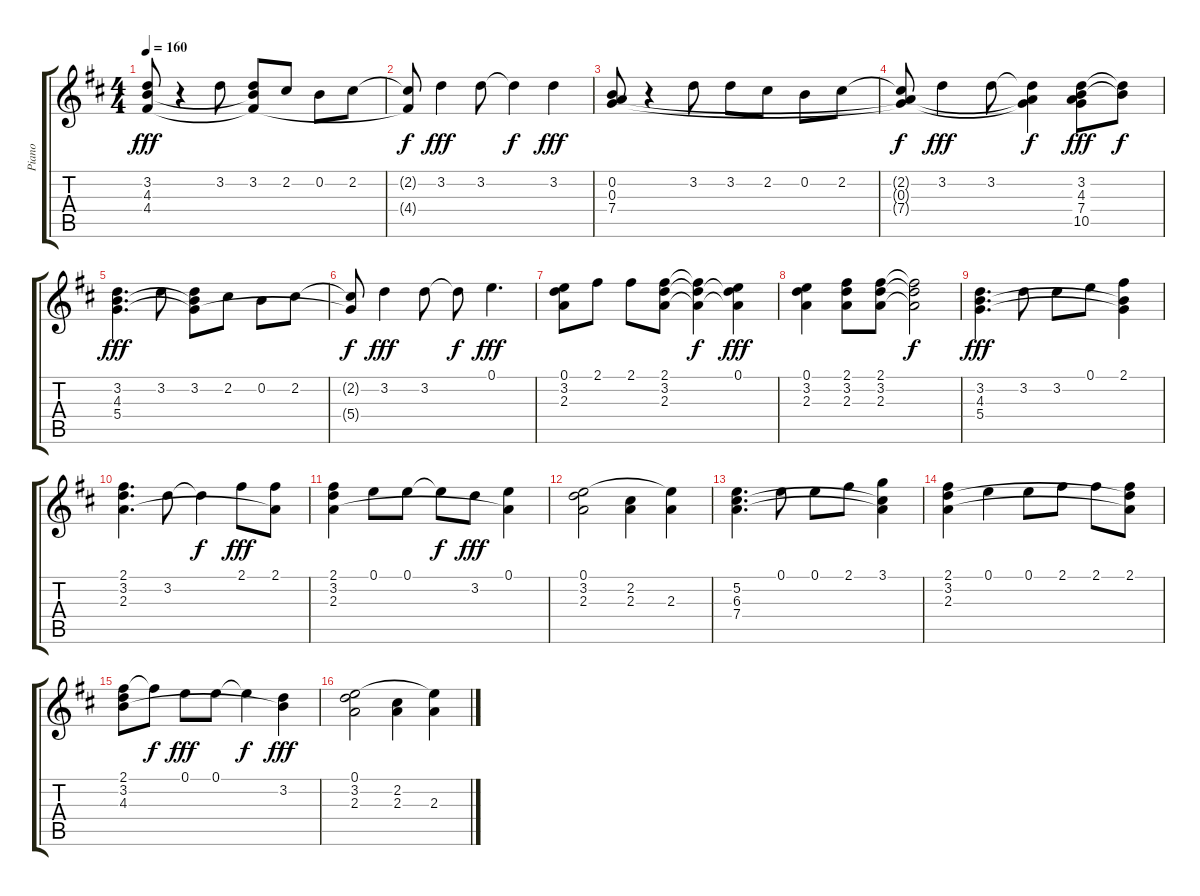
\track ("Piano" "Piano") {instrument acousticgrandpiano bank 1}
\staff {score tabs}
\tuning (E5 B4 G4 D4 A3 E3) {hide}
\ts (4 4)
\tempo 160
\clef g2
\ks d
(3.2 4.3 4.4).8{dy fff} r.4 3.2.8 (3.2 4.3{t} 4.4{t}).8 2.2.8 0.2.8 2.2.8 |
(2.2{t} 4.4{t}).8{dy f} 3.2.4{dy fff} 3.2.8 3.2{t}.4{dy f} 3.2.4{dy fff} |
(0.2 0.3 7.4).8 r.4 3.2.8 3.2.8 2.2.8 0.2.8 2.2.8 |
(2.2{t} 0.3{t} 7.4{t}).8{dy f} 3.2.4{dy fff} 3.2.8 (3.2{t} 0.3{t} 7.4{t}).4{dy f} (3.2 4.3 7.4 10.5).8{dy fff} (3.2{t} 4.3{t}).8{dy f} |
(3.2 4.3 5.4).4{d dy fff} 3.2.8 (3.2 4.3{t} 5.4{t}).8 2.2.8 0.2.8 2.2.8 |
(2.2{t} 5.4{t}).8{dy f} 3.2.4{dy fff} 3.2.8 3.2{t}.8{dy f} 0.1.4{d dy fff} |
(0.1 3.2 2.3).8 2.1.8 2.1.8 (2.1 3.2 2.3).8 (2.1{t} 3.2{t} 2.3{t}).4{dy f} (0.1 3.2{t} 2.3{t}).4{dy fff} |
(0.1 3.2 2.3).4 (2.1 3.2 2.3).8 (2.1 3.2 2.3).8 (2.1{t} 3.2{t} 2.3{t}).2{dy f} |
(3.2 4.3 5.4).4{d dy fff} 3.2.8 3.2.8 0.1.8 (2.1 4.3{t} 5.4{t}).4 |
(2.1 3.2 2.3).4{d} 3.2.8 3.2{t}.4{dy f} 2.1.8{dy fff} (2.1 2.3{t}).8 |
(2.1 3.2 2.3).4 0.1.8 0.1.8 0.1{t}.8{dy f} 3.2.8{dy fff} (0.1 2.3{t}).4 |
(0.1 3.2 2.3).2 (2.2 2.3).4 (0.1{t} 2.3).4 |
(5.2 6.3 7.4).4{d} 0.1.8 0.1.8 2.1.8 (3.1 6.3{t} 7.4{t}).4 |
(2.1 3.2 2.3).4 0.1.4 0.1.8 2.1.8 2.1.8 (2.1 3.2{t} 2.3{t}).8 |
(2.1 3.2 4.3).8 2.1{t}.8{dy f} 0.1.8{dy fff} 0.1.8 0.1{t}.4{dy f} (3.2 4.3{t}).4{dy fff} |
(0.1 3.2 2.3).2 (2.2 2.3).4 (0.1{t} 2.3).4
